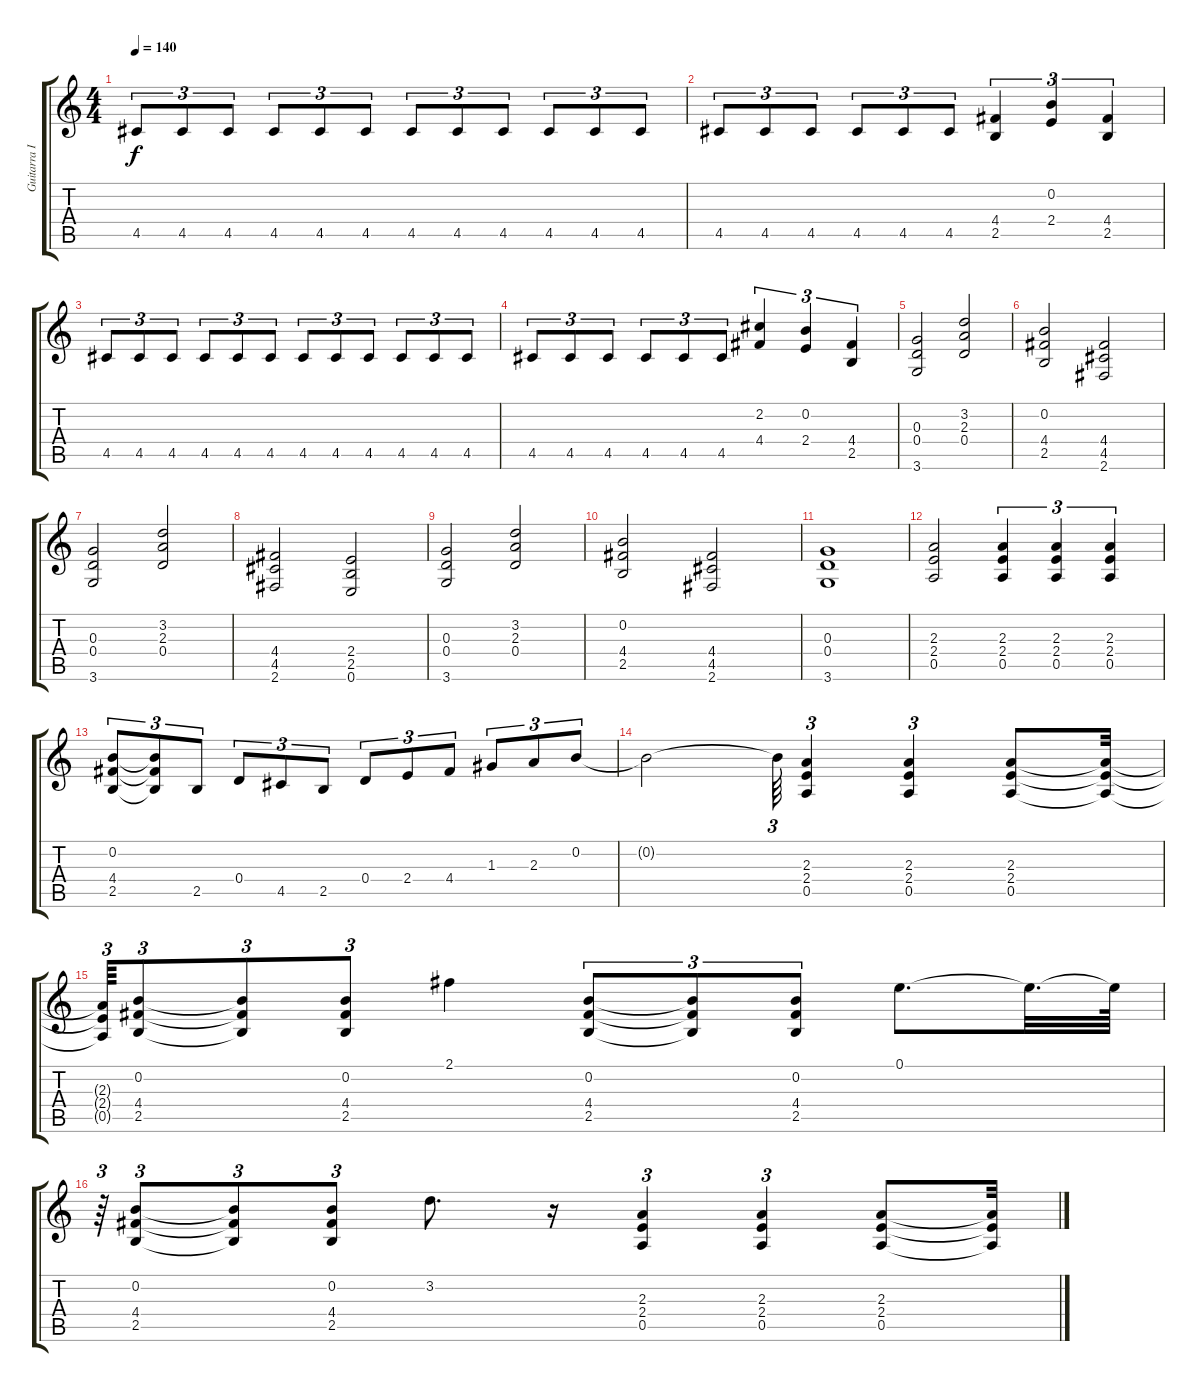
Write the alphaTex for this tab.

\track ("Guitarra I" "Guitarra I") {instrument distortionguitar}
\staff {score tabs}
\tuning (E4 B3 G3 D3 A2 E2) {hide}
\ts (4 4)
\tempo 140
\clef g2
\ks c
4.5.8{tu (3 2) dy f} 4.5.8{tu (3 2)} 4.5.8{tu (3 2)} 4.5.8{tu (3 2)} 4.5.8{tu (3 2)} 4.5.8{tu (3 2)} 4.5.8{tu (3 2)} 4.5.8{tu (3 2)} 4.5.8{tu (3 2)} 4.5.8{tu (3 2)} 4.5.8{tu (3 2)} 4.5.8{tu (3 2)} |
4.5.8{tu (3 2)} 4.5.8{tu (3 2)} 4.5.8{tu (3 2)} 4.5.8{tu (3 2)} 4.5.8{tu (3 2)} 4.5.8{tu (3 2)} (4.4 2.5).4{tu (3 2)} (0.2 2.4).4{tu (3 2)} (4.4 2.5).4{tu (3 2)} |
4.5.8{tu (3 2)} 4.5.8{tu (3 2)} 4.5.8{tu (3 2)} 4.5.8{tu (3 2)} 4.5.8{tu (3 2)} 4.5.8{tu (3 2)} 4.5.8{tu (3 2)} 4.5.8{tu (3 2)} 4.5.8{tu (3 2)} 4.5.8{tu (3 2)} 4.5.8{tu (3 2)} 4.5.8{tu (3 2)} |
4.5.8{tu (3 2)} 4.5.8{tu (3 2)} 4.5.8{tu (3 2)} 4.5.8{tu (3 2)} 4.5.8{tu (3 2)} 4.5.8{tu (3 2)} (2.2 4.4).4{tu (3 2)} (0.2 2.4).4{tu (3 2)} (4.4 2.5).4{tu (3 2)} |
(0.3 0.4 3.6).2 (3.2 2.3 0.4).2 |
(0.2 4.4 2.5).2 (4.4 4.5 2.6).2 |
(0.3 0.4 3.6).2 (3.2 2.3 0.4).2 |
(4.4 4.5 2.6).2 (2.4 2.5 0.6).2 |
(0.3 0.4 3.6).2 (3.2 2.3 0.4).2 |
(0.2 4.4 2.5).2 (4.4 4.5 2.6).2 |
(0.3 0.4 3.6).1 |
(2.3 2.4 0.5).2 (2.3 2.4 0.5).4{tu (3 2)} (2.3 2.4 0.5).4{tu (3 2)} (2.3 2.4 0.5).4{tu (3 2)} |
(0.2 4.4 2.5).8{tu (3 2)} (0.2{t} 4.4{t} 2.5{t}).8{tu (3 2)} 2.5.8{tu (3 2)} 0.4.8{tu (3 2)} 4.5.8{tu (3 2)} 2.5.8{tu (3 2)} 0.4.8{tu (3 2)} 2.4.8{tu (3 2)} 4.4.8{tu (3 2)} 1.3.8{tu (3 2)} 2.3.8{tu (3 2)} 0.2.8{tu (3 2)} |
0.2{t}.2 0.2{t}.64{tu (3 2)} (2.3 2.4 0.5).4{tu (3 2)} (2.3 2.4 0.5).4{tu (3 2)} (2.3 2.4 0.5).8 (2.3{t} 2.4{t} 0.5{t}).32 |
(2.3{t} 2.4{t} 0.5{t}).64{tu (3 2)} (0.2 4.4 2.5).8{tu (3 2)} (0.2{t} 4.4{t} 2.5{t}).8{tu (3 2)} (0.2 4.4 2.5).8{tu (3 2)} 2.1.4 (0.2 4.4 2.5).8{tu (3 2)} (0.2{t} 4.4{t} 2.5{t}).8{tu (3 2)} (0.2 4.4 2.5).8{tu (3 2)} 0.1.8{d} 0.1{t}.32{d} 0.1{t}.64 |
r.64{tu (3 2)} (0.2 4.4 2.5).8{tu (3 2)} (0.2{t} 4.4{t} 2.5{t}).8{tu (3 2)} (0.2 4.4 2.5).8{tu (3 2)} 3.2.8{d} r.16 (2.3 2.4 0.5).4{tu (3 2)} (2.3 2.4 0.5).4{tu (3 2)} (2.3 2.4 0.5).8 (2.3{t} 2.4{t} 0.5{t}).32
